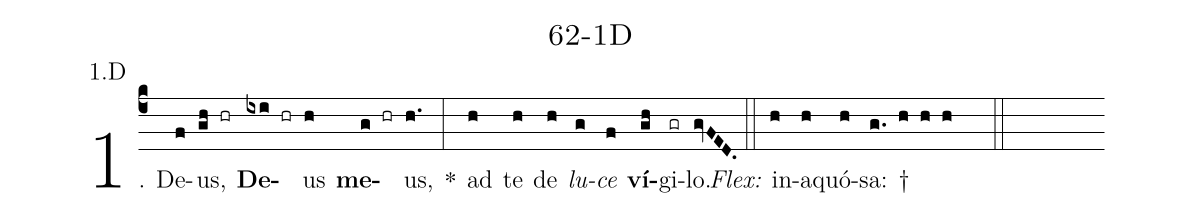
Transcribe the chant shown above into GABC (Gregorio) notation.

name: 62-1D;
annotation: 1.D;
%%
(c4)1. De(f)us,(gh hr) <b>De</b>(ixi hr)us(h) <b>me</b>(g hr)us,(h.) *(:) ad(h) te(h) de(h) <i>lu</i>(g)<i>ce</i>(f) <b>ví</b>(gh)gi(gr)lo.(gvFED.) (::)
<i>Flex:</i>()  in(h)a(h)quó(h)sa: †(g. h h h  ::)
